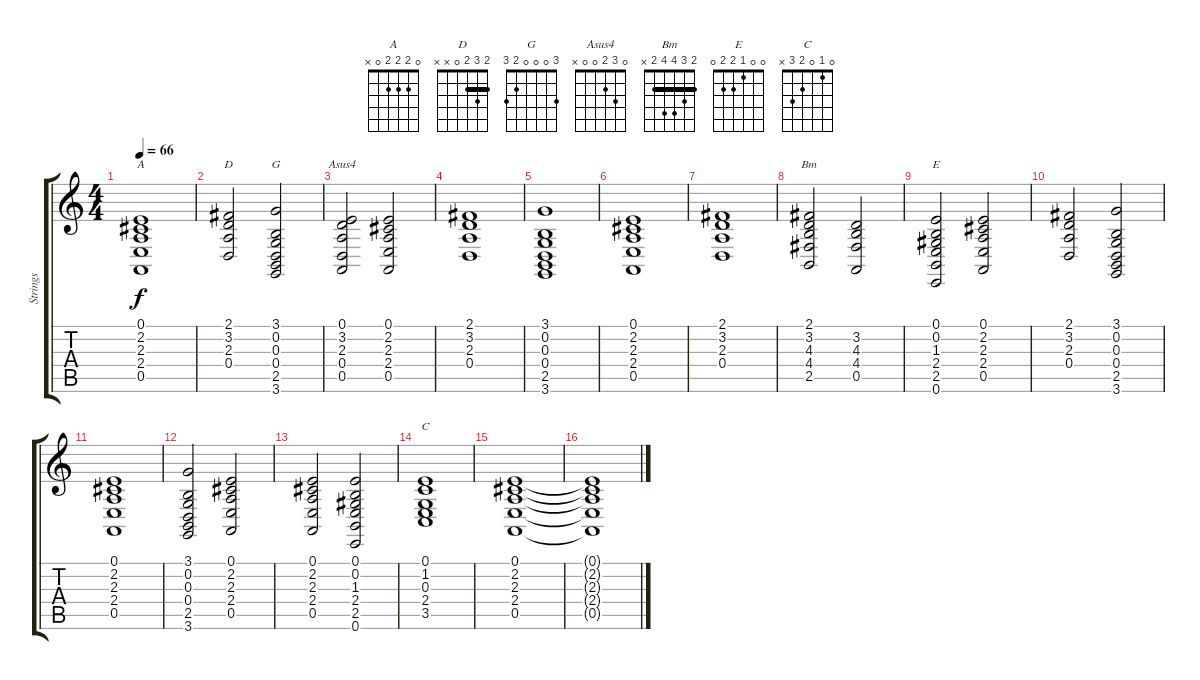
\track ("Strings" "Strings") {instrument stringensemble1}
\staff {score tabs}
\tuning (E4 B3 G3 D3 A2 E2) {hide}
\chord ("A" 0 2 2 2 0 x)
\chord ("D" 2 3 2 0 x x) {barre 2}
\chord ("G" 3 0 0 0 2 3)
\chord ("Asus4" 0 3 2 0 0 x)
\chord ("Bm" 2 3 4 4 2 x) {barre 2}
\chord ("E" 0 0 1 2 2 0)
\chord ("C" 0 1 0 2 3 x)
\ts (4 4)
\tempo 66
\clef g2
\ks c
(0.1 2.2 2.3 2.4 0.5).1{ch "A" dy f} |
(2.1 3.2 2.3 0.4).2{ch "D"} (3.1 0.2 0.3 0.4 2.5 3.6).2{ch "G"} |
(0.1 3.2 2.3 0.4 0.5).2{ch "Asus4"} (0.1 2.2 2.3 2.4 0.5).2 |
(2.1 3.2 2.3 0.4).1 |
(3.1 0.2 0.3 0.4 2.5 3.6).1 |
(0.1 2.2 2.3 2.4 0.5).1 |
(2.1 3.2 2.3 0.4).1 |
(2.1 3.2 4.3 4.4 2.5).2{ch "Bm"} (3.2 4.3 4.4 0.5).2 |
(0.1 0.2 1.3 2.4 2.5 0.6).2{ch "E"} (0.1 2.2 2.3 2.4 0.5).2 |
(2.1 3.2 2.3 0.4).2 (3.1 0.2 0.3 0.4 2.5 3.6).2 |
(0.1 2.2 2.3 2.4 0.5).1 |
(3.1 0.2 0.3 0.4 2.5 3.6).2 (0.1 2.2 2.3 2.4 0.5).2 |
(0.1 2.2 2.3 2.4 0.5).2 (0.1 0.2 1.3 2.4 2.5 0.6).2 |
(0.1 1.2 0.3 2.4 3.5).1{ch "C"} |
(0.1 2.2 2.3 2.4 0.5).1 |
(0.1{t} 2.2{t} 2.3{t} 2.4{t} 0.5{t}).1
